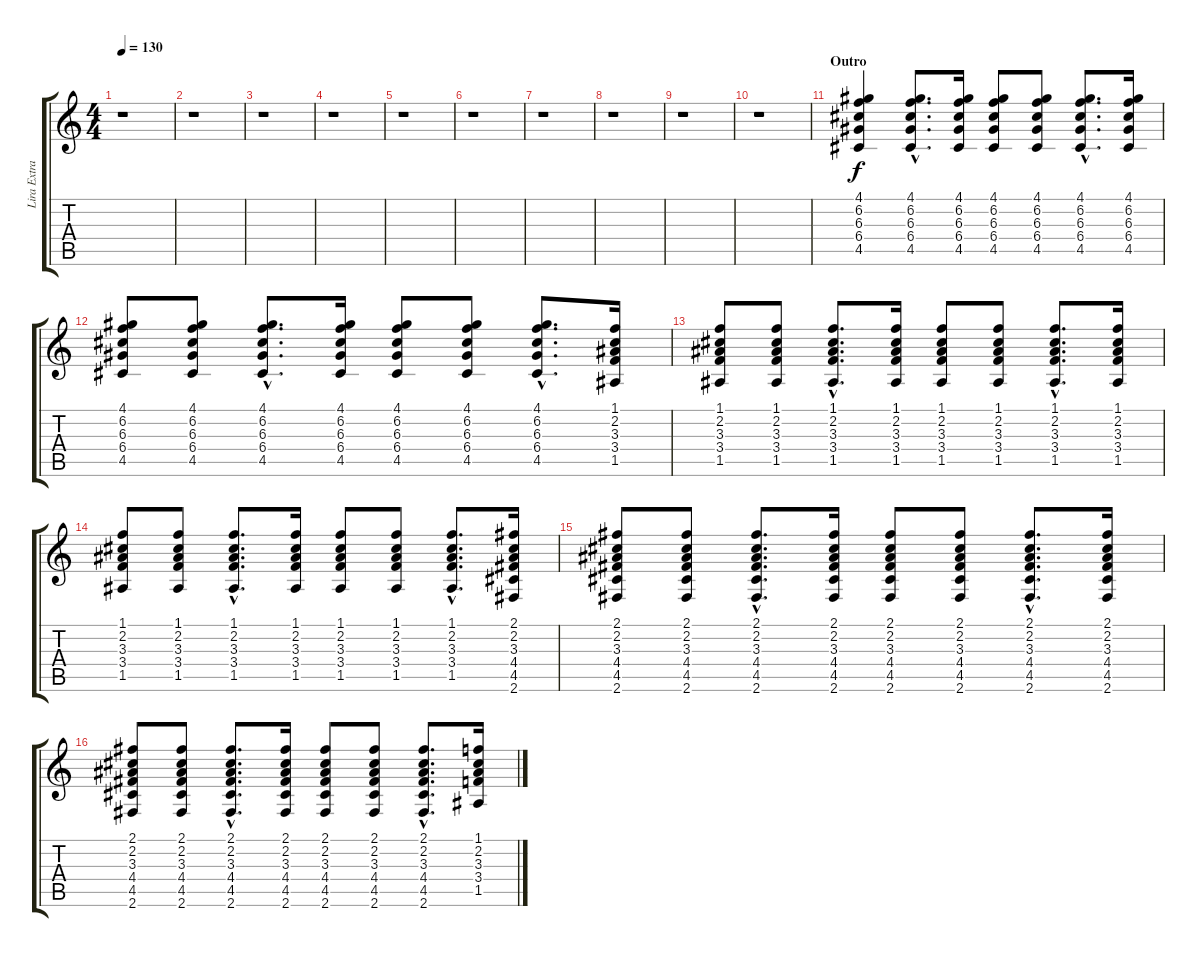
\track ("Lira Extra (Outro)" "Lira Extra") {instrument electricguitarjazz}
\staff {score tabs}
\tuning (E4 B3 G3 D3 A2 E2) {hide}
\ts (4 4)
\tempo 130
\clef g2
\ks c
r.1{dy f} |
r.1 |
r.1 |
r.1 |
r.1 |
r.1 |
r.1 |
r.1 |
r.1 |
r.1 |
\section ("" "Outro")
(4.1 6.2 6.3 6.4 4.5).4 (4.1{hac} 6.2{hac} 6.3{hac} 6.4{hac} 4.5{hac}).8{d} (4.1 6.2 6.3 6.4 4.5).16 (4.1 6.2 6.3 6.4 4.5).8 (4.1 6.2 6.3 6.4 4.5).8 (4.1{hac} 6.2{hac} 6.3{hac} 6.4{hac} 4.5{hac}).8{d} (4.1 6.2 6.3 6.4 4.5).16 |
(4.1 6.2 6.3 6.4 4.5).8 (4.1 6.2 6.3 6.4 4.5).8 (4.1{hac} 6.2{hac} 6.3{hac} 6.4{hac} 4.5{hac}).8{d} (4.1 6.2 6.3 6.4 4.5).16 (4.1 6.2 6.3 6.4 4.5).8 (4.1 6.2 6.3 6.4 4.5).8 (4.1{hac} 6.2{hac} 6.3{hac} 6.4{hac} 4.5{hac}).8{d} (1.1 2.2 3.3 3.4 1.5).16 |
(1.1 2.2 3.3 3.4 1.5).8 (1.1 2.2 3.3 3.4 1.5).8 (1.1{hac} 2.2{hac} 3.3{hac} 3.4{hac} 1.5{hac}).8{d} (1.1 2.2 3.3 3.4 1.5).16 (1.1 2.2 3.3 3.4 1.5).8 (1.1 2.2 3.3 3.4 1.5).8 (1.1{hac} 2.2{hac} 3.3{hac} 3.4{hac} 1.5{hac}).8{d} (1.1 2.2 3.3 3.4 1.5).16 |
(1.1 2.2 3.3 3.4 1.5).8 (1.1 2.2 3.3 3.4 1.5).8 (1.1{hac} 2.2{hac} 3.3{hac} 3.4{hac} 1.5{hac}).8{d} (1.1 2.2 3.3 3.4 1.5).16 (1.1 2.2 3.3 3.4 1.5).8 (1.1 2.2 3.3 3.4 1.5).8 (1.1{hac} 2.2{hac} 3.3{hac} 3.4{hac} 1.5{hac}).8{d} (2.1 2.2 3.3 4.4 4.5 2.6).16 |
(2.1 2.2 3.3 4.4 4.5 2.6).8 (2.1 2.2 3.3 4.4 4.5 2.6).8 (2.1{hac} 2.2{hac} 3.3{hac} 4.4{hac} 4.5{hac} 2.6{hac}).8{d} (2.1 2.2 3.3 4.4 4.5 2.6).16 (2.1 2.2 3.3 4.4 4.5 2.6).8 (2.1 2.2 3.3 4.4 4.5 2.6).8 (2.1{hac} 2.2{hac} 3.3{hac} 4.4{hac} 4.5{hac} 2.6{hac}).8{d} (2.1 2.2 3.3 4.4 4.5 2.6).16 |
(2.1 2.2 3.3 4.4 4.5 2.6).8 (2.1 2.2 3.3 4.4 4.5 2.6).8 (2.1{hac} 2.2{hac} 3.3{hac} 4.4{hac} 4.5{hac} 2.6{hac}).8{d} (2.1 2.2 3.3 4.4 4.5 2.6).16 (2.1 2.2 3.3 4.4 4.5 2.6).8 (2.1 2.2 3.3 4.4 4.5 2.6).8 (2.1{hac} 2.2{hac} 3.3{hac} 4.4{hac} 4.5{hac} 2.6{hac}).8{d} (1.1 2.2 3.3 3.4 1.5).16
